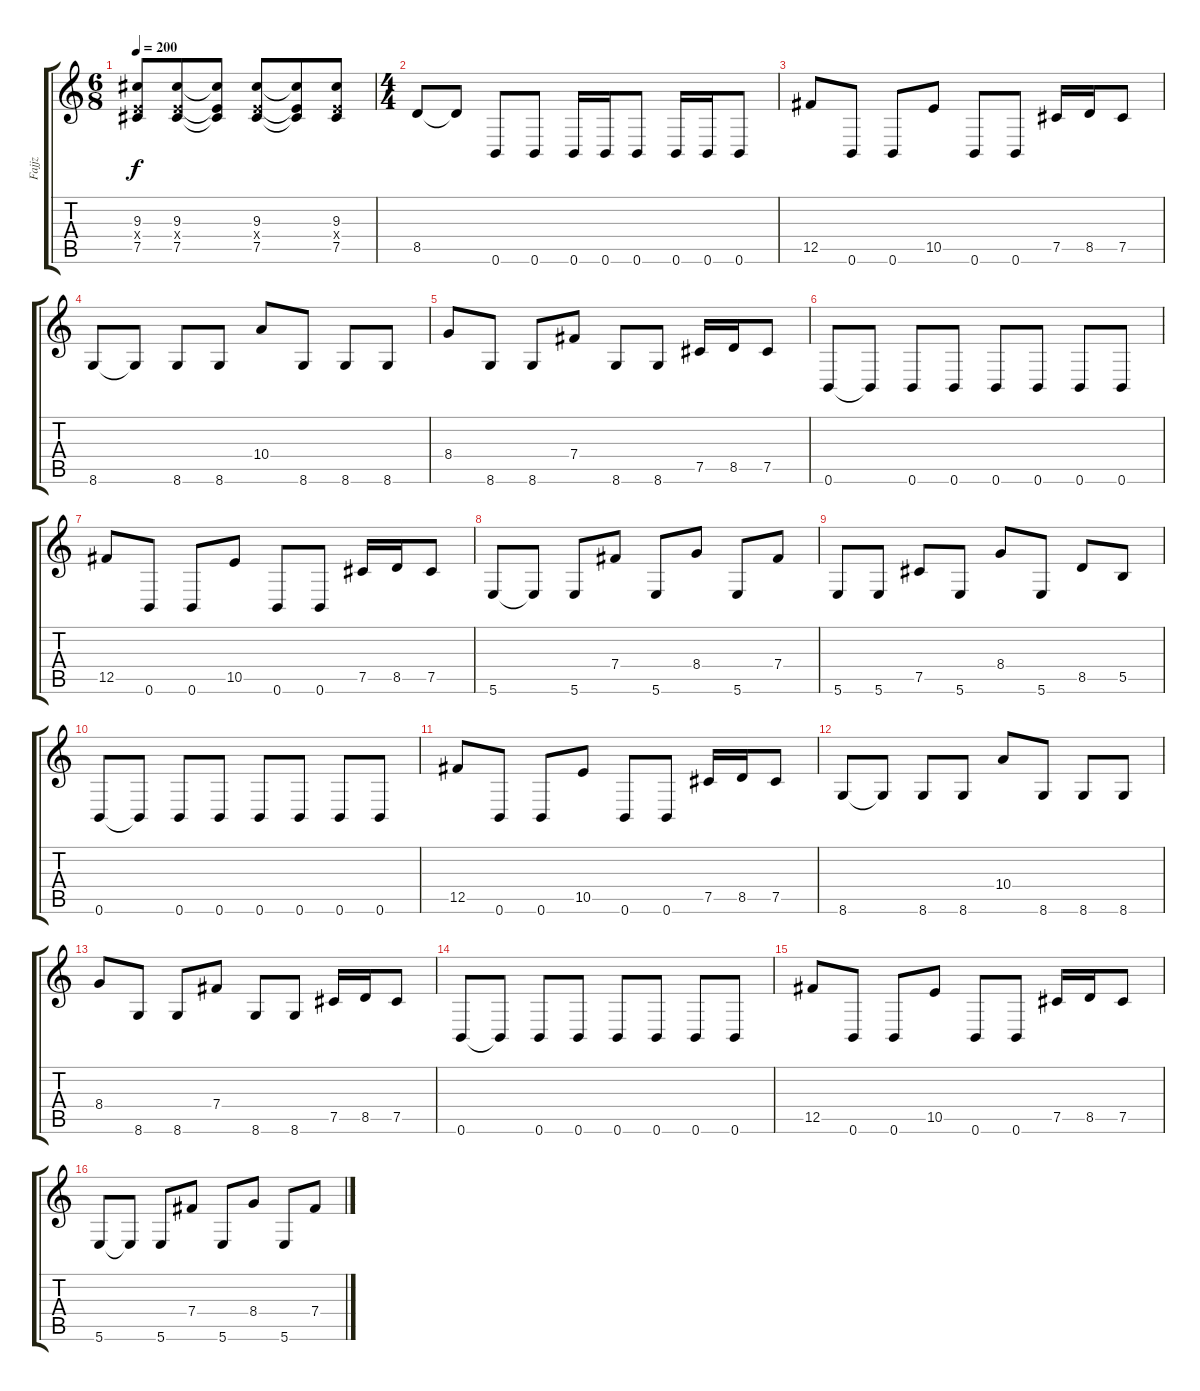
\track ("Fajjz" "Fajjz") {instrument distortionguitar}
\staff {score tabs}
\tuning (Db4 Ab3 E3 B2 Gb2 B1) {hide}
\ts (6 8)
\tempo 200
\clef g2
\ks c
(9.3 5.4{x} 7.5).8{dy f} (9.3 5.4{x} 7.5).8 (9.3{t} 5.4{t} 7.5{t}).8 (9.3 5.4{x} 7.5).8 (9.3{t} 5.4{t} 7.5{t}).8 (9.3 5.4{x} 7.5).8 |
\ts (4 4)
8.5.8 8.5{t}.8 0.6.8 0.6.8 0.6.16 0.6.16 0.6.8 0.6.16 0.6.16 0.6.8 |
12.5.8 0.6.8 0.6.8 10.5.8 0.6.8 0.6.8 7.5.16 8.5.16 7.5.8 |
8.6.8 8.6{t}.8 8.6.8 8.6.8 10.4.8 8.6.8 8.6.8 8.6.8 |
8.4.8 8.6.8 8.6.8 7.4.8 8.6.8 8.6.8 7.5.16 8.5.16 7.5.8 |
0.6.8 0.6{t}.8 0.6.8 0.6.8 0.6.8 0.6.8 0.6.8 0.6.8 |
12.5.8 0.6.8 0.6.8 10.5.8 0.6.8 0.6.8 7.5.16 8.5.16 7.5.8 |
5.6.8 5.6{t}.8 5.6.8 7.4.8 5.6.8 8.4.8 5.6.8 7.4.8 |
5.6.8 5.6.8 7.5.8 5.6.8 8.4.8 5.6.8 8.5.8 5.5.8 |
0.6.8 0.6{t}.8 0.6.8 0.6.8 0.6.8 0.6.8 0.6.8 0.6.8 |
12.5.8 0.6.8 0.6.8 10.5.8 0.6.8 0.6.8 7.5.16 8.5.16 7.5.8 |
8.6.8 8.6{t}.8 8.6.8 8.6.8 10.4.8 8.6.8 8.6.8 8.6.8 |
8.4.8 8.6.8 8.6.8 7.4.8 8.6.8 8.6.8 7.5.16 8.5.16 7.5.8 |
0.6.8 0.6{t}.8 0.6.8 0.6.8 0.6.8 0.6.8 0.6.8 0.6.8 |
12.5.8 0.6.8 0.6.8 10.5.8 0.6.8 0.6.8 7.5.16 8.5.16 7.5.8 |
5.6.8 5.6{t}.8 5.6.8 7.4.8 5.6.8 8.4.8 5.6.8 7.4.8
